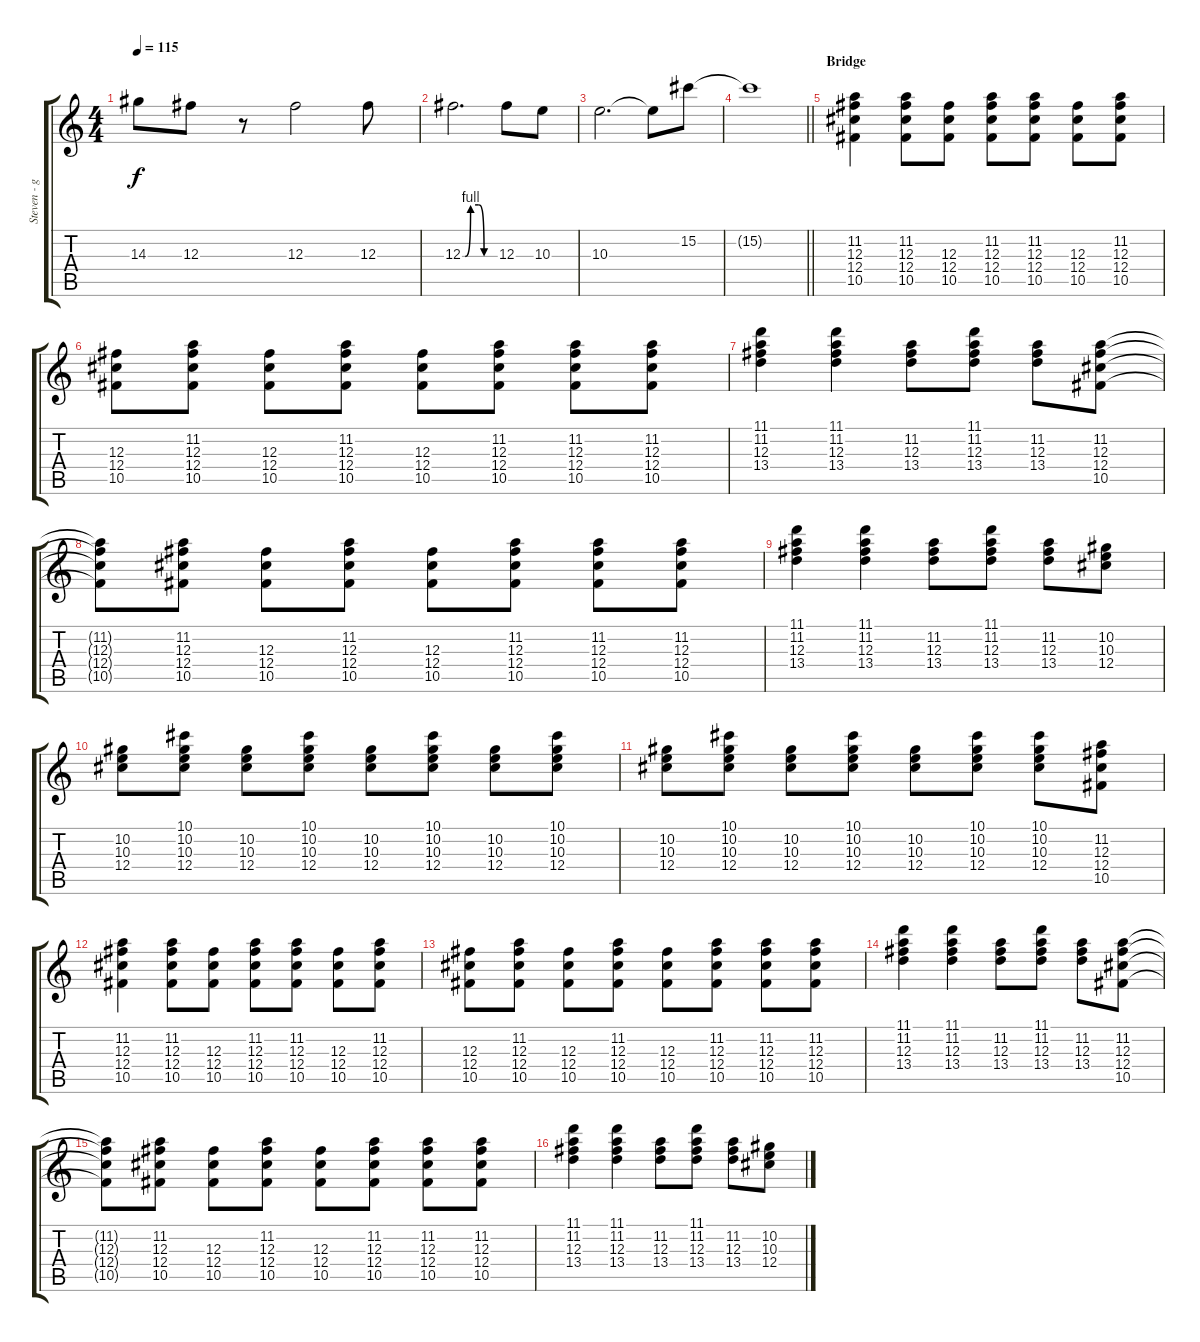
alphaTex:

\track ("Steven - gtr" "Steven - g") {instrument overdrivenguitar}
\staff {score tabs}
\tuning (Eb4 Bb3 Gb3 Db3 Ab2 Eb2) {hide}
\ts (4 4)
\tempo 115
\clef g2
\ks c
14.3.8{dy f} 12.3.8 r.8 12.3.2 12.3.8 |
12.3{be (custom 0 0 5 0 15 4 30 4 40 0 60 0)}.2{d} 12.3.8 10.3.8 |
10.3.2{d} 10.3{t}.8 15.2.8 |
\barLineRight lightlight
15.2{t}.1 |
\section ("" "Bridge")
(11.2 12.3 12.4 10.5).4{instrument electricguitarjazz} (11.2 12.3 12.4 10.5).8 (12.3 12.4 10.5).8 (11.2 12.3 12.4 10.5).8 (11.2 12.3 12.4 10.5).8 (12.3 12.4 10.5).8 (11.2 12.3 12.4 10.5).8 |
(12.3 12.4 10.5).8 (11.2 12.3 12.4 10.5).8 (12.3 12.4 10.5).8 (11.2 12.3 12.4 10.5).8 (12.3 12.4 10.5).8 (11.2 12.3 12.4 10.5).8 (11.2 12.3 12.4 10.5).8 (11.2 12.3 12.4 10.5).8 |
(11.1 11.2 12.3 13.4).4 (11.1 11.2 12.3 13.4).4 (11.2 12.3 13.4).8 (11.1 11.2 12.3 13.4).8 (11.2 12.3 13.4).8 (11.2 12.3 12.4 10.5).8 |
(11.2{t} 12.3{t} 12.4{t} 10.5{t}).8 (11.2 12.3 12.4 10.5).8 (12.3 12.4 10.5).8 (11.2 12.3 12.4 10.5).8 (12.3 12.4 10.5).8 (11.2 12.3 12.4 10.5).8 (11.2 12.3 12.4 10.5).8 (11.2 12.3 12.4 10.5).8 |
(11.1 11.2 12.3 13.4).4 (11.1 11.2 12.3 13.4).4 (11.2 12.3 13.4).8 (11.1 11.2 12.3 13.4).8 (11.2 12.3 13.4).8 (10.2 10.3 12.4).8 |
(10.2 10.3 12.4).8 (10.1 10.2 10.3 12.4).8 (10.2 10.3 12.4).8 (10.1 10.2 10.3 12.4).8 (10.2 10.3 12.4).8 (10.1 10.2 10.3 12.4).8 (10.2 10.3 12.4).8 (10.1 10.2 10.3 12.4).8 |
(10.2 10.3 12.4).8 (10.1 10.2 10.3 12.4).8 (10.2 10.3 12.4).8 (10.1 10.2 10.3 12.4).8 (10.2 10.3 12.4).8 (10.1 10.2 10.3 12.4).8 (10.1 10.2 10.3 12.4).8 (11.2 12.3 12.4 10.5).8 |
(11.2 12.3 12.4 10.5).4 (11.2 12.3 12.4 10.5).8 (12.3 12.4 10.5).8 (11.2 12.3 12.4 10.5).8 (11.2 12.3 12.4 10.5).8 (12.3 12.4 10.5).8 (11.2 12.3 12.4 10.5).8 |
(12.3 12.4 10.5).8 (11.2 12.3 12.4 10.5).8 (12.3 12.4 10.5).8 (11.2 12.3 12.4 10.5).8 (12.3 12.4 10.5).8 (11.2 12.3 12.4 10.5).8 (11.2 12.3 12.4 10.5).8 (11.2 12.3 12.4 10.5).8 |
(11.1 11.2 12.3 13.4).4 (11.1 11.2 12.3 13.4).4 (11.2 12.3 13.4).8 (11.1 11.2 12.3 13.4).8 (11.2 12.3 13.4).8 (11.2 12.3 12.4 10.5).8 |
(11.2{t} 12.3{t} 12.4{t} 10.5{t}).8 (11.2 12.3 12.4 10.5).8 (12.3 12.4 10.5).8 (11.2 12.3 12.4 10.5).8 (12.3 12.4 10.5).8 (11.2 12.3 12.4 10.5).8 (11.2 12.3 12.4 10.5).8 (11.2 12.3 12.4 10.5).8 |
(11.1 11.2 12.3 13.4).4 (11.1 11.2 12.3 13.4).4 (11.2 12.3 13.4).8 (11.1 11.2 12.3 13.4).8 (11.2 12.3 13.4).8 (10.2 10.3 12.4).8
